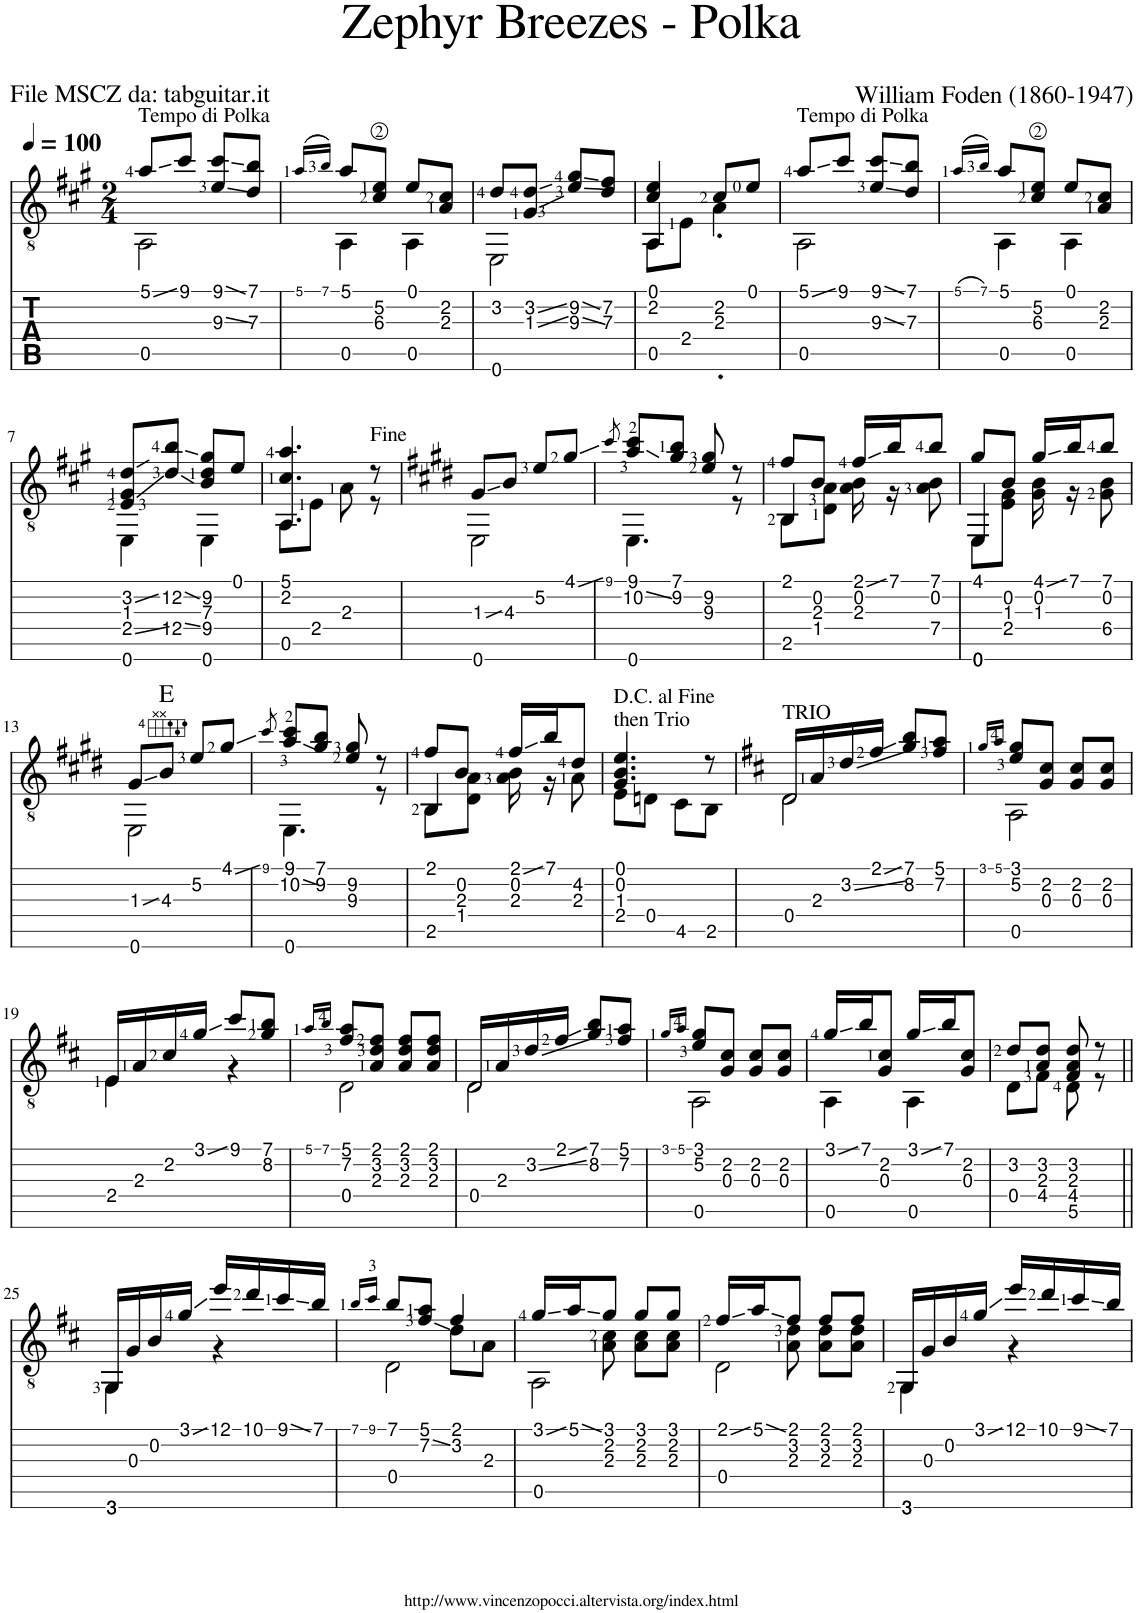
**kern	**kern	**harte
*part1	*part1	*part1
*staff2	*staff1	*
*I"Guitar	*	*
*I'Guit.	*	*
*stria6	*	*
*	*clefGv2	*
*k[f#c#g#]	*k[f#c#g#]	*
*M2/4	*M2/4	*
*MM100	*MM100	*
=1	=1	=1
*^	*^	*
!	!	!LO:TX:a:t=Tempo di Polka	!	!
8aL	2AA	8a/L	2AA\	.
8cc#J	.	8cc#/J	.	.
8e\ 8cc#\L	.	8e/ 8cc#/L	.	.
8d\ 8b\J	.	8d/ 8b/J	.	.
=2	=2	=2	=2	=2
qa	.	(16qa/LL	.	.
qb	.	16qb/JJ)	.	.
8aL	4AA	8a/L	4AA\	.
8c#\ 8e\J	.	8c#/ 8e/J	.	.
8eL	4AA	8e/L	4AA\	.
8A\ 8c#\J	.	8A/ 8c#/J	.	.
=3	=3	=3	=3	=3
8dL	2EE	8d/L	2EE\	.
8G#\ 8d\J	.	8G#/ 8d/J	.	.
8e\ 8g#\L	.	8e/ 8g#/L	.	.
8d\ 8f#\J	.	8d/ 8f#/J	.	.
=4	=4	=4	=4	=4
*	*^	*	*^	*
4c# 4e	8AAL	4AA	4c#/ 4e/	8AA\L	4AA/	.
.	8EJ	.	.	8E\J	.	.
8c#L	4A<	4ryy	8c#/L	4A<\	4ryy	.
8eJ	.	.	8e/J	.	.	.
*	*v	*v	*	*	*	*
*	*	*	*v	*v	*
=5	=5	=5	=5	=5
!	!	!LO:TX:a:t=Tempo di Polka	!	!
8aL	2AA	8a/L	2AA\	.
8cc#J	.	8cc#/J	.	.
8e\ 8cc#\L	.	8e/ 8cc#/L	.	.
8d\ 8b\J	.	8d/ 8b/J	.	.
=6	=6	=6	=6	=6
qa	.	(16qa/LL	.	.
qb	.	16qb/JJ)	.	.
8aL	4AA	8a/L	4AA\	.
8c#\ 8e\J	.	8c#/ 8e/J	.	.
8eL	4AA	8e/L	4AA\	.
8A\ 8c#\J	.	8A/ 8c#/J	.	.
!!LO:LB:g=z	!!
=7	=7	=7	=7	=7
8E\ 8G#\ 8d\L	4EE	8E/ 8G#/ 8d/L	4EE\	.
8d\ 8b\J	.	8d/ 8b/J	.	.
8B\ 8d\ 8g#\L	4EE	8B/ 8d/ 8g#/L	4EE\	.
8eJ	.	8e/J	.	.
=8	=8	=8	=8	=8
4.AA 4.c# 4.a	8AAL	4.AA/ 4.c#/ 4.a/	8AA\L	.
.	8EJ	.	8E\J	.
.	8A	.	8A\	.
8r	8r	8r	8r	.
=9	=9	=9	=9	=9
*k[f#c#g#d#]	*	*k[f#c#g#d#]	*	*
8G#L	2EE	8G#/L	2EE\	.
8BJ	.	8B/J	.	.
8eL	.	8e/L	.	.
8g#J	.	8g#/J	.	.
=10	=10	=10	=10	=10
qcc#	.	8qcc#/	.	.
8a\ 8cc#\L	4.EE	8a/ 8cc#/L	4.EE\	.
8g#\ 8b\J	.	8g#/ 8b/J	.	.
8e 8g#	.	8e/ 8g#/	.	.
8r	8r	8r	8r	.
=11	=11	=11	=11	=11
*	*^	*	*^	*
8f#L	8BBL	4BB	8f#/L	8BB\L	4BB/	.
8BJ	8D#\ 8A\J	.	8B/J	8D#\ 8A\J	.	.
16f#LL	16A 16B	4ryy	16f#/LL	16A\ 16B\	4ryy	.
16bJ	16r	.	16b/J	16r	.	.
8bJ	8A 8B	.	8b/J	8A\ 8B\	.	.
=12	=12	=12	=12	=12	=12	=12
8g#L	8EEL	4EE	8g#/L	8EE\L	4EE/	.
8BJ	8E\ 8G#\J	.	8B/J	8E\ 8G#\J	.	.
16g#LL	16G# 16B	4ryy	16g#/LL	16G#\ 16B\	4ryy	.
16bJ	16r	.	16b/J	16r	.	.
8bJ	8G# 8B	.	8b/J	8G#\ 8B\	.	.
*	*v	*v	*	*	*	*
*	*	*	*v	*v	*
!!LO:LB:g=z
=13	=13	=13	=13	=13
8G#L	2EE	8G#/L	2EE\	.
8BJ	.	8B/J	.	E:maj
8eL	.	8e/L	.	.
8g#J	.	8g#/J	.	.
=14	=14	=14	=14	=14
qcc#	.	8qcc#/	.	.
8a\ 8cc#\L	4.EE	8a/ 8cc#/L	4.EE\	.
8g#\ 8b\J	.	8g#/ 8b/J	.	.
8e 8g#	.	8e/ 8g#/	.	.
8r	8r	8r	8r	.
=15	=15	=15	=15	=15
*	*^	*	*^	*
8f#L	8BBL	4BB	8f#/L	8BB\L	4BB/	.
8BJ	8D#\ 8A\J	.	8B/J	8D#\ 8A\J	.	.
16f#LL	16A 16B	4ryy	16f#/LL	16A\ 16B\	4ryy	.
16bJ	16r	.	16b/J	16r	.	.
8d#J	8A	.	8d#/J	8A\	.	.
*	*v	*v	*	*	*	*
*	*	*	*v	*v	*
=16	=16	=16	=16	=16
!	!	!LO:TX:a:t=then Trio	!	!
4.G# 4.B 4.e	8EL	4.G#/ 4.B/ 4.e/	8E\L	.
.	8DJ	.	8Dn\J	.
.	8C#L	.	8C#\L	.
8r	8BBJ	8r	8BB\J	.
=17	=17	=17	=17	=17
*k[f#c#]	*	*k[f#c#]	*	*
!	!	!LO:TX:a:t=TRIO	!	!
!	!	!LO:N:head=open	!	!
16DLL	2D	16D/LL	2D\	.
16AJ	.	16A/	.	.
16dL	.	16d/	.	.
16f#JJ	.	16f#/JJ	.	.
8g\ 8b\L	.	8g/ 8b/L	.	.
8f#\ 8a\J	.	8f#/ 8a/J	.	.
=18	=18	=18	=18	=18
qg	.	16qg/LL	.	.
qa	.	16qa/JJ	.	.
8e\ 8g\L	2AA	8e/ 8g/L	2AA\	.
8G\ 8c#\J	.	8G/ 8c#/J	.	.
8G\ 8c#\L	.	8G/ 8c#/L	.	.
8G\ 8c#\J	.	8G/ 8c#/J	.	.
!!LO:LB:g=z	!!
=19	=19	=19	=19	=19
16ELL	4E	16E/LL	4E\	.
16AJ	.	16A/	.	.
16c#L	.	16c#/	.	.
16gJJ	.	16g/JJ	.	.
8cc#L	4r	8cc#/L	4r	.
8g\ 8b\J	.	8g/ 8b/J	.	.
=20	=20	=20	=20	=20
qa	.	16qa/LL	.	.
qb	.	16qb/JJ	.	.
8f#\ 8a\L	2D	8f#/ 8a/L	2D\	.
8A\ 8d\ 8f#\J	.	8A/ 8d/ 8f#/J	.	.
8A\ 8d\ 8f#\L	.	8A/ 8d/ 8f#/L	.	.
8A\ 8d\ 8f#\J	.	8A/ 8d/ 8f#/J	.	.
=21	=21	=21	=21	=21
!LO:N:head=open	!	!LO:N:head=open	!	!
16DLL	2D	16D/LL	2D\	.
16AJ	.	16A/	.	.
16dL	.	16d/	.	.
16f#JJ	.	16f#/JJ	.	.
8g\ 8b\L	.	8g/ 8b/L	.	.
8f#\ 8a\J	.	8f#/ 8a/J	.	.
=22	=22	=22	=22	=22
qg	.	16qg/LL	.	.
qa	.	16qa/JJ	.	.
8e\ 8g\L	2AA	8e/ 8g/L	2AA\	.
8G\ 8c#\J	.	8G/ 8c#/J	.	.
8G\ 8c#\L	.	8G/ 8c#/L	.	.
8G\ 8c#\J	.	8G/ 8c#/J	.	.
=23	=23	=23	=23	=23
16gLL	4AA	16g/LL	4AA\	.
16bJ	.	16b/J	.	.
8G\ 8c#\J	.	8G/ 8c#/J	.	.
16gLL	4AA	16g/LL	4AA\	.
16bJ	.	16b/J	.	.
8G\ 8c#\J	.	8G/ 8c#/J	.	.
=24	=24	=24	=24	=24
8dL	8DL	8d/L	8D\L	.
8A\ 8d\J	8F#J	8A/ 8d/J	8F#\J	.
8F# 8A 8d	8D	8F#/ 8A/ 8d/	8D\	.
8r	8r	8r	8r	.
!!LO:LB:g=z	!!
=25||	=25||	=25||	=25||	=25||
16GGLL	4GG	16GG/LL	4GG\	.
16GJ	.	16G/	.	.
16BL	.	16B/	.	.
16gJJ	.	16g/JJ	.	.
16eeLL	4r	16ee/LL	4r	.
16ddJ	.	16dd/	.	.
16cc#L	.	16cc#/	.	.
16bJJ	.	16b/JJ	.	.
*v	*v	*	*	*
*	*v	*v	*
=26	=26	=26
qb	16qb/LL	.
qcc#	16qcc#/JJ	.
*^	*^	*
*	*^	*	*^	*
8bL	4ryy	2D	8b/L	4ryy	2D\	.
8f#\ 8a\J	.	.	8f#/ 8a/J	.	.	.
4f#	8dL	.	4f#/	8d\L	.	.
.	8AJ	.	.	8A\J	.	.
=27	=27	=27	=27	=27	=27	=27
16gLL	8ryy	2AA	16g/LL	8ryy	2AA\	.
16aJ	.	.	16a/J	.	.	.
8gJ	8A 8c#	.	8g/J	8A\ 8c#\	.	.
8gL	8A\ 8c#\L	.	8g/L	8A\ 8c#\L	.	.
8gJ	8A\ 8c#\J	.	8g/J	8A\ 8c#\J	.	.
=28	=28	=28	=28	=28	=28	=28
16f#LL	8ryy	2D	16f#/LL	8ryy	2D\	.
16aJ	.	.	16a/J	.	.	.
8f#J	8A 8d	.	8f#/J	8A\ 8d\	.	.
8f#L	8A\ 8d\L	.	8f#/L	8A\ 8d\L	.	.
8f#J	8A\ 8d\J	.	8f#/J	8A\ 8d\J	.	.
*	*v	*v	*	*	*	*
*	*	*	*v	*v	*
=29	=29	=29	=29	=29
16GGLL	4GG	16GG/LL	4GG\	.
16GJ	.	16G/	.	.
16BL	.	16B/	.	.
16gJJ	.	16g/JJ	.	.
16eeLL	4r	16ee/LL	4r	.
16ddJ	.	16dd/	.	.
16cc#L	.	16cc#/	.	.
16bJJ	.	16b/JJ	.	.
*v	*v	*	*	*
*	*v	*v	*
=	=	=
*-	*-	*-
